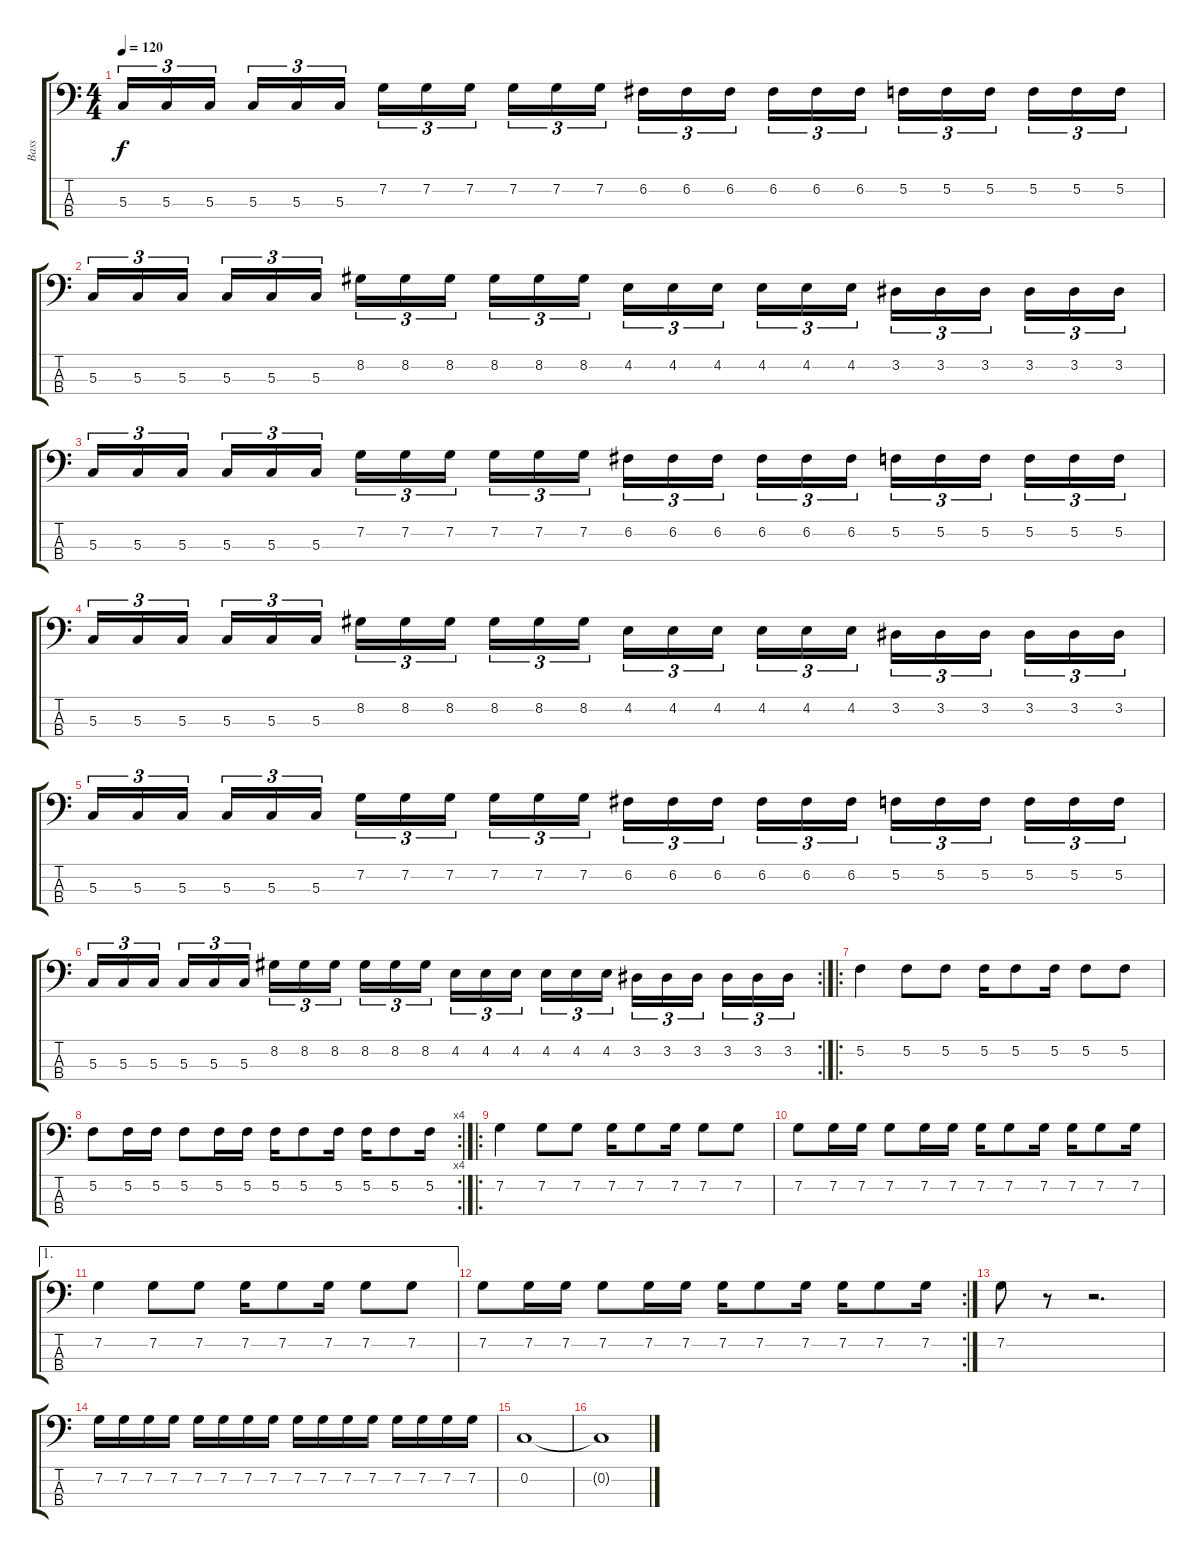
\track ("Bass" "Bass") {instrument electricbasspick}
\staff {score tabs}
\tuning (F2 C2 G1 C1) {hide}
\ts (4 4)
\tempo 120
\clef f4
\ks c
5.3.16{tu (3 2) dy f} 5.3.16{tu (3 2)} 5.3.16{tu (3 2)} 5.3.16{tu (3 2)} 5.3.16{tu (3 2)} 5.3.16{tu (3 2)} 7.2.16{tu (3 2)} 7.2.16{tu (3 2)} 7.2.16{tu (3 2)} 7.2.16{tu (3 2)} 7.2.16{tu (3 2)} 7.2.16{tu (3 2)} 6.2.16{tu (3 2)} 6.2.16{tu (3 2)} 6.2.16{tu (3 2)} 6.2.16{tu (3 2)} 6.2.16{tu (3 2)} 6.2.16{tu (3 2)} 5.2.16{tu (3 2)} 5.2.16{tu (3 2)} 5.2.16{tu (3 2)} 5.2.16{tu (3 2)} 5.2.16{tu (3 2)} 5.2.16{tu (3 2)} |
5.3.16{tu (3 2)} 5.3.16{tu (3 2)} 5.3.16{tu (3 2)} 5.3.16{tu (3 2)} 5.3.16{tu (3 2)} 5.3.16{tu (3 2)} 8.2.16{tu (3 2)} 8.2.16{tu (3 2)} 8.2.16{tu (3 2)} 8.2.16{tu (3 2)} 8.2.16{tu (3 2)} 8.2.16{tu (3 2)} 4.2.16{tu (3 2)} 4.2.16{tu (3 2)} 4.2.16{tu (3 2)} 4.2.16{tu (3 2)} 4.2.16{tu (3 2)} 4.2.16{tu (3 2)} 3.2.16{tu (3 2)} 3.2.16{tu (3 2)} 3.2.16{tu (3 2)} 3.2.16{tu (3 2)} 3.2.16{tu (3 2)} 3.2.16{tu (3 2)} |
5.3.16{tu (3 2)} 5.3.16{tu (3 2)} 5.3.16{tu (3 2)} 5.3.16{tu (3 2)} 5.3.16{tu (3 2)} 5.3.16{tu (3 2)} 7.2.16{tu (3 2)} 7.2.16{tu (3 2)} 7.2.16{tu (3 2)} 7.2.16{tu (3 2)} 7.2.16{tu (3 2)} 7.2.16{tu (3 2)} 6.2.16{tu (3 2)} 6.2.16{tu (3 2)} 6.2.16{tu (3 2)} 6.2.16{tu (3 2)} 6.2.16{tu (3 2)} 6.2.16{tu (3 2)} 5.2.16{tu (3 2)} 5.2.16{tu (3 2)} 5.2.16{tu (3 2)} 5.2.16{tu (3 2)} 5.2.16{tu (3 2)} 5.2.16{tu (3 2)} |
5.3.16{tu (3 2)} 5.3.16{tu (3 2)} 5.3.16{tu (3 2)} 5.3.16{tu (3 2)} 5.3.16{tu (3 2)} 5.3.16{tu (3 2)} 8.2.16{tu (3 2)} 8.2.16{tu (3 2)} 8.2.16{tu (3 2)} 8.2.16{tu (3 2)} 8.2.16{tu (3 2)} 8.2.16{tu (3 2)} 4.2.16{tu (3 2)} 4.2.16{tu (3 2)} 4.2.16{tu (3 2)} 4.2.16{tu (3 2)} 4.2.16{tu (3 2)} 4.2.16{tu (3 2)} 3.2.16{tu (3 2)} 3.2.16{tu (3 2)} 3.2.16{tu (3 2)} 3.2.16{tu (3 2)} 3.2.16{tu (3 2)} 3.2.16{tu (3 2)} |
5.3.16{tu (3 2)} 5.3.16{tu (3 2)} 5.3.16{tu (3 2)} 5.3.16{tu (3 2)} 5.3.16{tu (3 2)} 5.3.16{tu (3 2)} 7.2.16{tu (3 2)} 7.2.16{tu (3 2)} 7.2.16{tu (3 2)} 7.2.16{tu (3 2)} 7.2.16{tu (3 2)} 7.2.16{tu (3 2)} 6.2.16{tu (3 2)} 6.2.16{tu (3 2)} 6.2.16{tu (3 2)} 6.2.16{tu (3 2)} 6.2.16{tu (3 2)} 6.2.16{tu (3 2)} 5.2.16{tu (3 2)} 5.2.16{tu (3 2)} 5.2.16{tu (3 2)} 5.2.16{tu (3 2)} 5.2.16{tu (3 2)} 5.2.16{tu (3 2)} |
\rc 2
5.3.16{tu (3 2)} 5.3.16{tu (3 2)} 5.3.16{tu (3 2)} 5.3.16{tu (3 2)} 5.3.16{tu (3 2)} 5.3.16{tu (3 2)} 8.2.16{tu (3 2)} 8.2.16{tu (3 2)} 8.2.16{tu (3 2)} 8.2.16{tu (3 2)} 8.2.16{tu (3 2)} 8.2.16{tu (3 2)} 4.2.16{tu (3 2)} 4.2.16{tu (3 2)} 4.2.16{tu (3 2)} 4.2.16{tu (3 2)} 4.2.16{tu (3 2)} 4.2.16{tu (3 2)} 3.2.16{tu (3 2)} 3.2.16{tu (3 2)} 3.2.16{tu (3 2)} 3.2.16{tu (3 2)} 3.2.16{tu (3 2)} 3.2.16{tu (3 2)} |
\ro
5.2.4 5.2.8 5.2.8 5.2.16 5.2.8 5.2.16 5.2.8 5.2.8 |
\rc 4
5.2.8 5.2.16 5.2.16 5.2.8 5.2.16 5.2.16 5.2.16 5.2.8 5.2.16 5.2.16 5.2.8 5.2.16 |
\ro
7.2.4 7.2.8 7.2.8 7.2.16 7.2.8 7.2.16 7.2.8 7.2.8 |
7.2.8 7.2.16 7.2.16 7.2.8 7.2.16 7.2.16 7.2.16 7.2.8 7.2.16 7.2.16 7.2.8 7.2.16 |
\ae 1
7.2.4 7.2.8 7.2.8 7.2.16 7.2.8 7.2.16 7.2.8 7.2.8 |
\rc 2
7.2.8 7.2.16 7.2.16 7.2.8 7.2.16 7.2.16 7.2.16 7.2.8 7.2.16 7.2.16 7.2.8 7.2.16 |
7.2.8 r.8 r.2{d} |
7.2.16 7.2.16 7.2.16 7.2.16 7.2.16 7.2.16 7.2.16 7.2.16 7.2.16 7.2.16 7.2.16 7.2.16 7.2.16 7.2.16 7.2.16 7.2.16 |
0.2.1 |
0.2{t}.1
